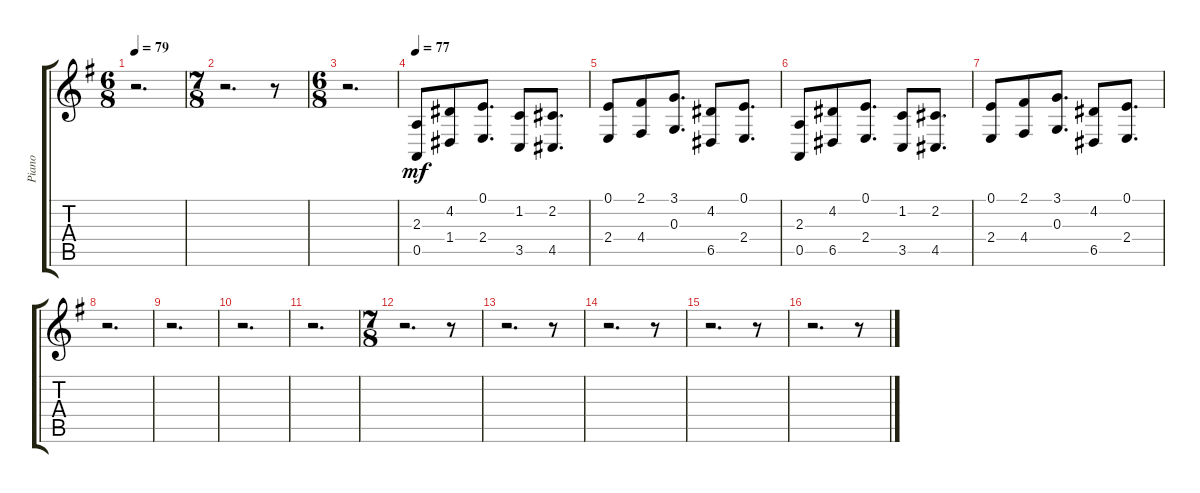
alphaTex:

\track ("Piano" "Piano") {instrument brightacousticpiano}
\staff {score tabs}
\tuning (E4 B3 G3 D3 A2 E2) {hide}
\ts (6 8)
\tempo 79
\clef g2
\ks g
r.2{d dy mf} |
\ts (7 8)
r.2{d} r.8 |
\ts (6 8)
r.2{d} |
\tempo 77
(2.3 0.5).8 (4.2 1.4).8 (0.1 2.4).8{d} (1.2 3.5).8 (2.2 4.5).8{d} |
(0.1 2.4).8 (2.1 4.4).8 (3.1 0.3).8{d} (4.2 6.5).8 (0.1 2.4).8{d} |
(2.3 0.5).8 (4.2 6.5).8 (0.1 2.4).8{d} (1.2 3.5).8 (2.2 4.5).8{d} |
(0.1 2.4).8 (2.1 4.4).8 (3.1 0.3).8{d} (4.2 6.5).8 (0.1 2.4).8{d} |
r.2{d} |
r.2{d} |
r.2{d} |
r.2{d} |
\ts (7 8)
r.2{d} r.8 |
r.2{d} r.8 |
r.2{d} r.8 |
r.2{d} r.8 |
r.2{d} r.8
